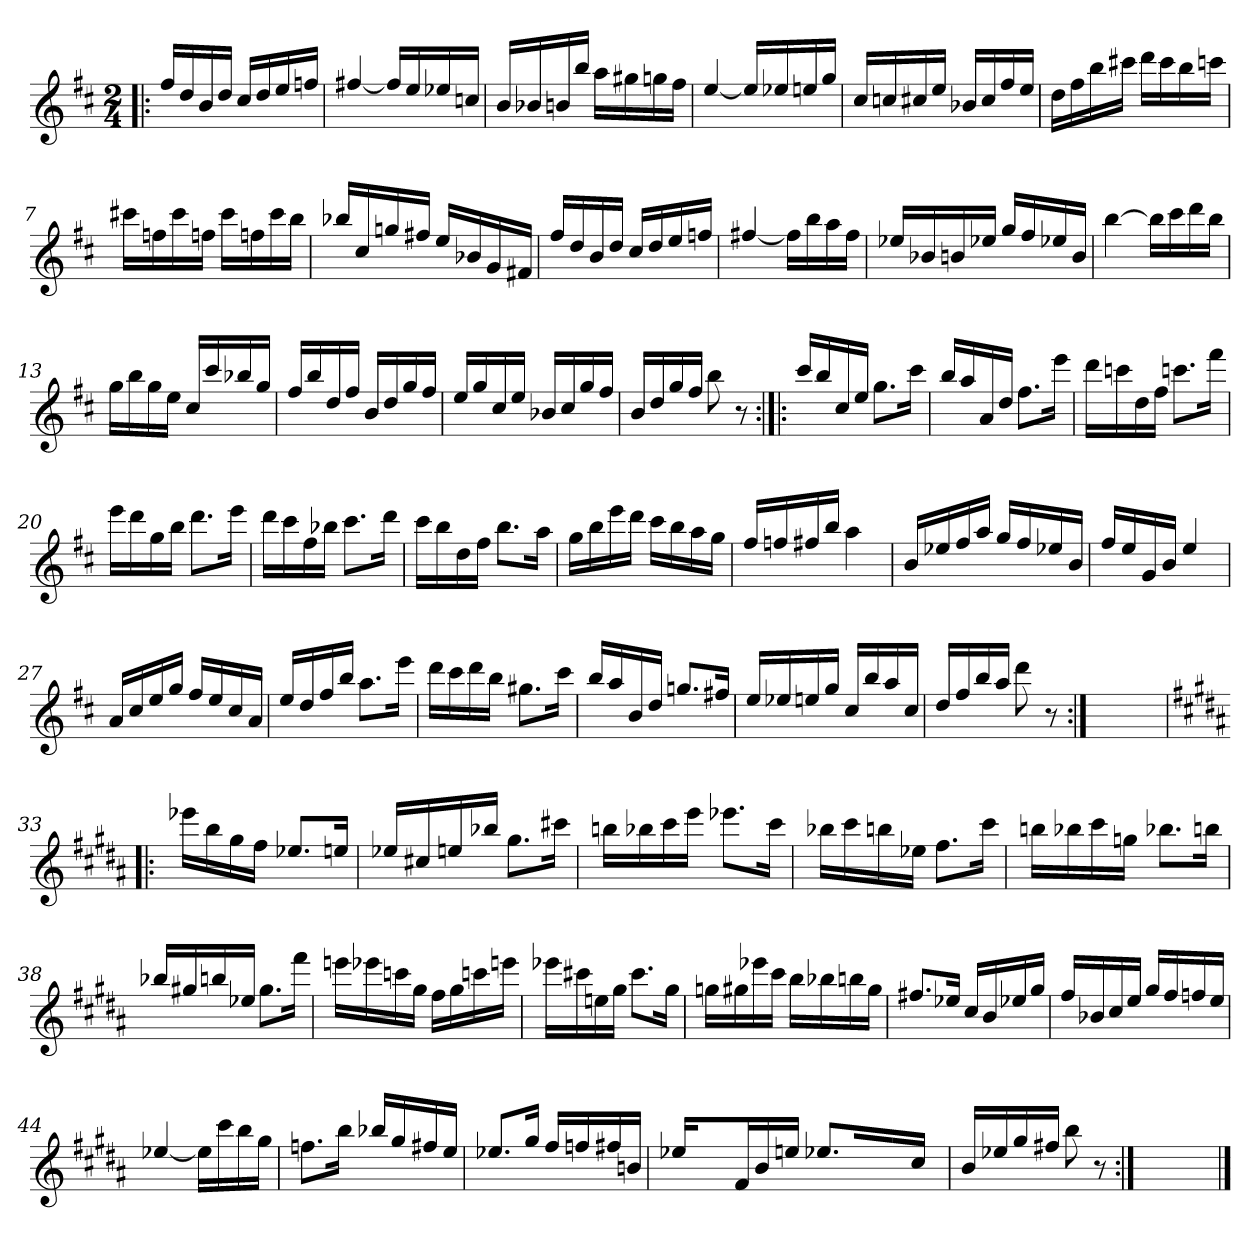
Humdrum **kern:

**kern
*part1
*staff1
*clefG2
*k[f#c#]
*D:
*M2/4
=1!|:
16ff#/LL
16dd/
16b/
16dd/JJ
16cc#/LL
16dd/
16ee/
16ffn/JJ
=2
[<4ff#X/
16ff#/LL]
16ee/
16ee-X/
16ccn/JJ
=3
16b/LL
16b-X/
16bn/
16bb/JJ
16aa\LL
16gg#X\
16ggn\
16ff#\JJ
=4
[<4ee/
16ee/LL]
16ee-X/
16een/
16gg/JJ
=5
16cc#/LL
16ccn/
16cc#X/
16ee/JJ
16b-X/LL
16cc#/
16ff#/
16ee/JJ
!!LO:LB:g=z
=6
16dd\LL
16ff#\
16bb\
16ccc#X\JJ
16ddd\LL
16ccc#\
16bb\
16cccn\JJ
=7
16ccc#X\LL
16ffn\
16ccc#\
16ffn\JJ
16ccc#\LL
16ffn\
16ccc#\
16bb\JJ
=8
16bb-X/LL
16cc#/
16ggn/
16ff#X/JJ
16ee/LL
16b-X/
16g/
16f#X/JJ
=9
16ff#/LL
16dd/
16b/
16dd/JJ
16cc#/LL
16dd/
16ee/
16ffn/JJ
=10
[>4ff#X/
16ff#\LL]
16bb\
16aa\
16ff#\JJ
!!LO:LB:g=z
=11
16ee-X/LL
16b-X/
16bn/
16ee-X/JJ
16gg/LL
16ff#/
16ee-X/
16b/JJ
=12
[>4bb\
16bb\LL]
16ccc#\
16ddd\
16bb\JJ
=13
16gg\LL
16bb\
16gg\
16ee\JJ
16cc#/LL
16ccc#/
16bb-X/
16gg/JJ
=14
16ff#/LL
16bb/
16dd/
16ff#/JJ
16b/LL
16dd/
16gg/
16ff#/JJ
=15
16ee/LL
16gg/
16cc#/
16ee/JJ
16b-X/LL
16cc#/
16gg/
16ff#/JJ
!!LO:LB:g=z
=16
16b/LL
16dd/
16gg/
16ff#/JJ
8bb\
8r
=17:|!|:
16ccc#/LL
16bb/
16cc#/
16ee/JJ
8.gg\L
16ccc#\Jk
=18
16bb/LL
16aa/
16a/
16dd/JJ
8.ff#\L
16eee\Jk
=19
16ddd\LL
16cccn\
16dd\
16ff#\JJ
8.cccn\L
16fff#\Jk
=20
16eee\LL
16ddd\
16gg\
16bb\JJ
8.ddd\L
16eee\Jk
!!LO:LB:g=z
=21
16ddd\LL
16ccc#\
16ff#\
16bb-X\JJ
8.ccc#\L
16ddd\Jk
=22
16ccc#\LL
16bb\
16dd\
16ff#\JJ
8.bb\L
16aa\Jk
=23
16gg\LL
16bb\
16eee\
16ddd\JJ
16ccc#\LL
16bb\
16aa\
16gg\JJ
=24
16ff#/LL
16ffn/
16ff#X/
16bb/JJ
4aa\
=25
16b/LL
16ee-X/
16ff#/
16aa/JJ
16gg/LL
16ff#/
16ee-X/
16b/JJ
!!LO:LB:g=z
=26
16ff#/LL
16ee/
16g/
16b/JJ
4ee/
=27
16a/LL
16cc#/
16ee/
16gg/JJ
16ff#/LL
16ee/
16cc#/
16a/JJ
=28
16ee/LL
16dd/
16ff#/
16bb/JJ
8.aa\L
16eee\Jk
=29
16ddd\LL
16ccc#\
16ddd\
16bb\JJ
8.gg#X\L
16ccc#\Jk
=30
16bb/LL
16aa/
16b/
16dd/JJ
8.ggn/L
16ff#X/Jk
!!LO:LB:g=z
=31
16ee/LL
16ee-X/
16een/
16gg/JJ
16cc#/LL
16bb/
16aa/
16cc#/JJ
=32
16dd/LL
16ff#/
16bb/
16aa/JJ
8ddd\
8r
=32X321:|!
2ryy
=33!|:
*k[f#c#g#d#a#]
*B:
16eee-X\LL
16bb\
16gg#\
16ff#\JJ
8.ee-X/L
16een/Jk
=34
16ee-X/LL
16cc#X/
16een/
16bb-X/JJ
8.gg#\L
16ccc#X\Jk
!!LO:LB:g=z
=35
16bbn\LL
16bb-X\
16ccc#\
16eee\JJ
8.eee-X\L
16ccc#\Jk
=36
16bb-X\LL
16ccc#\
16bbn\
16ee-X\JJ
8.ff#\L
16ccc#\Jk
=37
16bbn\LL
16bb-X\
16ccc#\
16ggn\JJ
8.bb-X\L
16bbn\Jk
=38
16bb-X/LL
16gg#X/
16bbn/
16ee-X/JJ
8.gg#\L
16fff#\Jk
=39
16eeen\LL
16eee-X\
16cccn\
16gg#\JJ
16ff#\LL
16gg#\
16cccn\
16eeen\JJ
!!LO:LB:g=z
=40
16eee-X\LL
16ccc#X\
16een\
16gg#\JJ
8.ccc#\L
16gg#\Jk
=41
16ggn\LL
16gg#X\
16eee-X\
16ccc#\JJ
16bb\LL
16bb-X\
16bbn\
16gg#\JJ
=42
8.ff#X/L
16ee-X/Jk
16cc#/LL
16b/
16ee-X/
16gg#/JJ
=43
16ff#/LL
16b-X/
16cc#/
16ee/JJ
16gg#/LL
16ff#/
16ffn/
16ee/JJ
=44
[>4ee-X/
16ee-\LL]
16ccc#\
16bb\
16gg#\JJ
!!LO:LB:g=z
=45
8.ffn\L
16bb\Jk
16bb-X/LL
16gg#/
16ff#X/
16ee/JJ
=46
8.ee-X/L
16gg#/Jk
16ff#/LL
16ffn/
16ff#X/
16bn/JJ
=47
16ee-X/LL
4ryy
16f#/
16b/
16een/JJ
8.ee-X/L
16ryy
16ryy
16ryy
16cc#/Jk
16ryy
=48
16b/LL
16ee-X/
16gg#/
16ff#X/JJ
8bb\
8r
=49:|!
2ryy
==
*-
